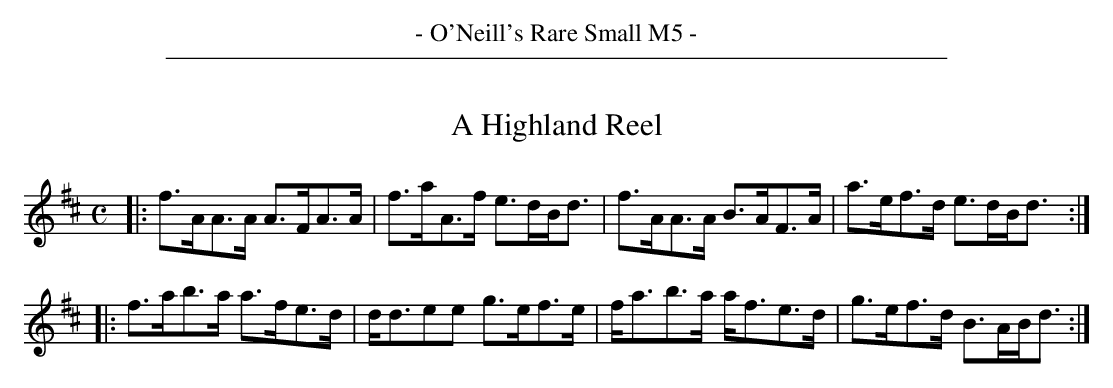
X:1
T: A Highland Reel
M: C
L: 1/8
K: D
|:\
f>AA>A A>FA>A | f>aA>f e>dB<d | f>AA>A B>AF>A | a>ef>d e>dB<d ::
f>ab>a a>fe>d | d<dee  g>ef>e | f<ab>a a<fe>d | g>ef>d B>AB<d :|
